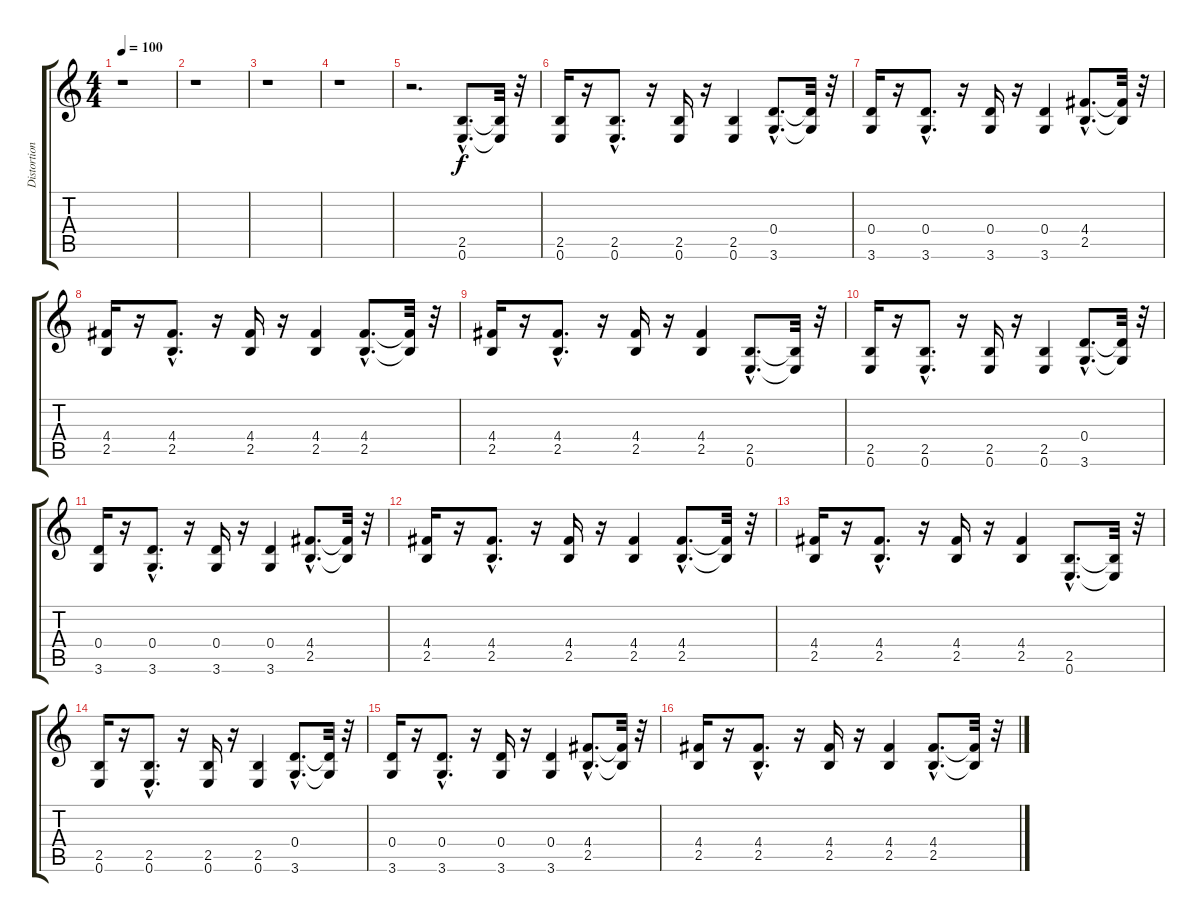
\track ("Distortion Guitar" "Distortion") {instrument distortionguitar}
\staff {score tabs}
\tuning (E4 B3 G3 D3 A2 E2) {hide}
\ts (4 4)
\tempo 100
\clef g2
\ks c
r.1{dy f} |
r.1 |
r.1 |
r.1 |
r.2{d} (2.5{hac} 0.6{hac}).8{d} (2.5{t} 0.6{t}).32 r.32 |
(2.5 0.6).16 r.16 (2.5{hac} 0.6{hac}).8{d} r.16 (2.5 0.6).16 r.16 (2.5 0.6).4 (0.4{hac} 3.6{hac}).8{d} (0.4{t} 3.6{t}).32 r.32 |
(0.4 3.6).16 r.16 (0.4{hac} 3.6{hac}).8{d} r.16 (0.4 3.6).16 r.16 (0.4 3.6).4 (4.4{hac} 2.5{hac}).8{d} (4.4{t} 2.5{t}).32 r.32 |
(4.4 2.5).16 r.16 (4.4{hac} 2.5{hac}).8{d} r.16 (4.4 2.5).16 r.16 (4.4 2.5).4 (4.4{hac} 2.5{hac}).8{d} (4.4{t} 2.5{t}).32 r.32 |
(4.4 2.5).16 r.16 (4.4{hac} 2.5{hac}).8{d} r.16 (4.4 2.5).16 r.16 (4.4 2.5).4 (2.5{hac} 0.6{hac}).8{d} (2.5{t} 0.6{t}).32 r.32 |
(2.5 0.6).16 r.16 (2.5{hac} 0.6{hac}).8{d} r.16 (2.5 0.6).16 r.16 (2.5 0.6).4 (0.4{hac} 3.6{hac}).8{d} (0.4{t} 3.6{t}).32 r.32 |
(0.4 3.6).16 r.16 (0.4{hac} 3.6{hac}).8{d} r.16 (0.4 3.6).16 r.16 (0.4 3.6).4 (4.4{hac} 2.5{hac}).8{d} (4.4{t} 2.5{t}).32 r.32 |
(4.4 2.5).16 r.16 (4.4{hac} 2.5{hac}).8{d} r.16 (4.4 2.5).16 r.16 (4.4 2.5).4 (4.4{hac} 2.5{hac}).8{d} (4.4{t} 2.5{t}).32 r.32 |
(4.4 2.5).16 r.16 (4.4{hac} 2.5{hac}).8{d} r.16 (4.4 2.5).16 r.16 (4.4 2.5).4 (2.5{hac} 0.6{hac}).8{d} (2.5{t} 0.6{t}).32 r.32 |
(2.5 0.6).16 r.16 (2.5{hac} 0.6{hac}).8{d} r.16 (2.5 0.6).16 r.16 (2.5 0.6).4 (0.4{hac} 3.6{hac}).8{d} (0.4{t} 3.6{t}).32 r.32 |
(0.4 3.6).16 r.16 (0.4{hac} 3.6{hac}).8{d} r.16 (0.4 3.6).16 r.16 (0.4 3.6).4 (4.4{hac} 2.5{hac}).8{d} (4.4{t} 2.5{t}).32 r.32 |
(4.4 2.5).16 r.16 (4.4{hac} 2.5{hac}).8{d} r.16 (4.4 2.5).16 r.16 (4.4 2.5).4 (4.4{hac} 2.5{hac}).8{d} (4.4{t} 2.5{t}).32 r.32
